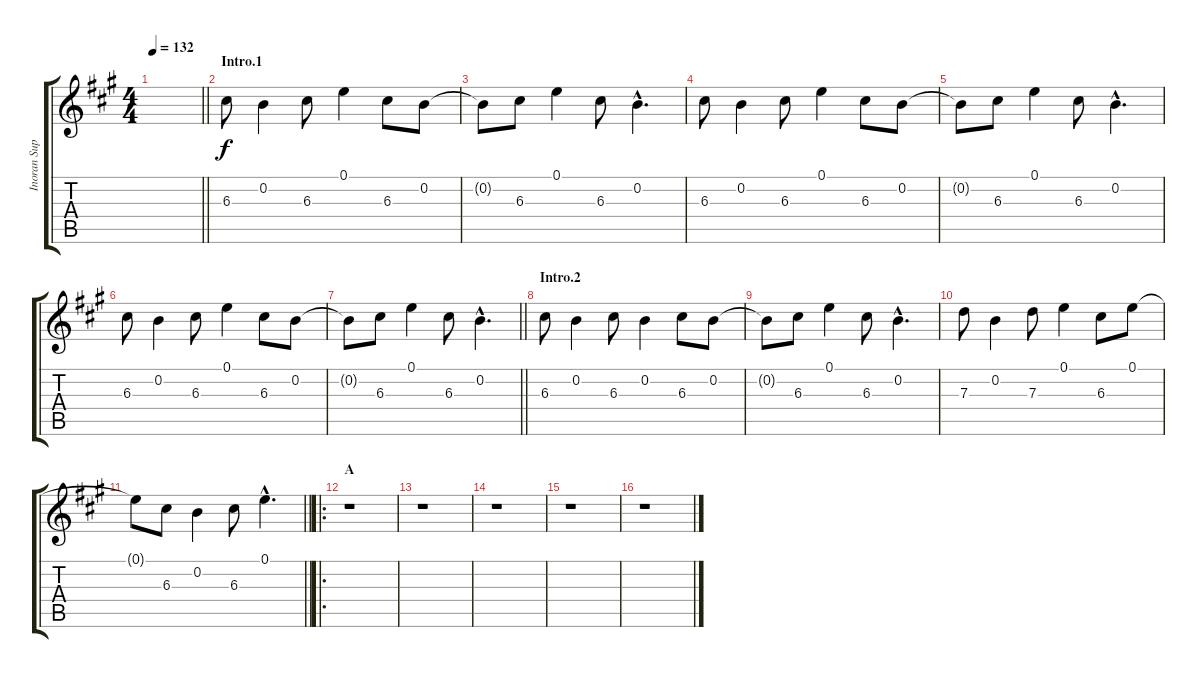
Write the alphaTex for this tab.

\track ("Inoran Support" "Inoran Sup") {instrument acousticguitarnylon}
\staff {score tabs}
\tuning (E4 B3 G3 D3 A2 E2) {hide}
\ts (4 4)
\tempo 132
\clef g2
\barLineRight lightlight
\ks a
|
\section ("" "Intro.1")
6.3.8 0.2.4 6.3.8 0.1.4 6.3.8 0.2.8 |
0.2{t}.8 6.3.8 0.1.4 6.3.8 0.2{hac}.4{d} |
6.3.8 0.2.4 6.3.8 0.1.4 6.3.8 0.2.8 |
0.2{t}.8 6.3.8 0.1.4 6.3.8 0.2{hac}.4{d} |
6.3.8 0.2.4 6.3.8 0.1.4 6.3.8 0.2.8 |
\barLineRight lightlight
0.2{t}.8 6.3.8 0.1.4 6.3.8 0.2{hac}.4{d} |
\section ("" "Intro.2")
6.3.8 0.2.4 6.3.8 0.2.4 6.3.8 0.2.8 |
0.2{t}.8 6.3.8 0.1.4 6.3.8 0.2{hac}.4{d} |
7.3.8 0.2.4 7.3.8 0.1.4 6.3.8 0.1.8 |
\barLineRight lightlight
0.1{t}.8 6.3.8 0.2.4 6.3.8 0.1{hac}.4{d} |
\ro
\section ("" "A")
r.1 |
r.1 |
r.1 |
r.1 |
r.1
